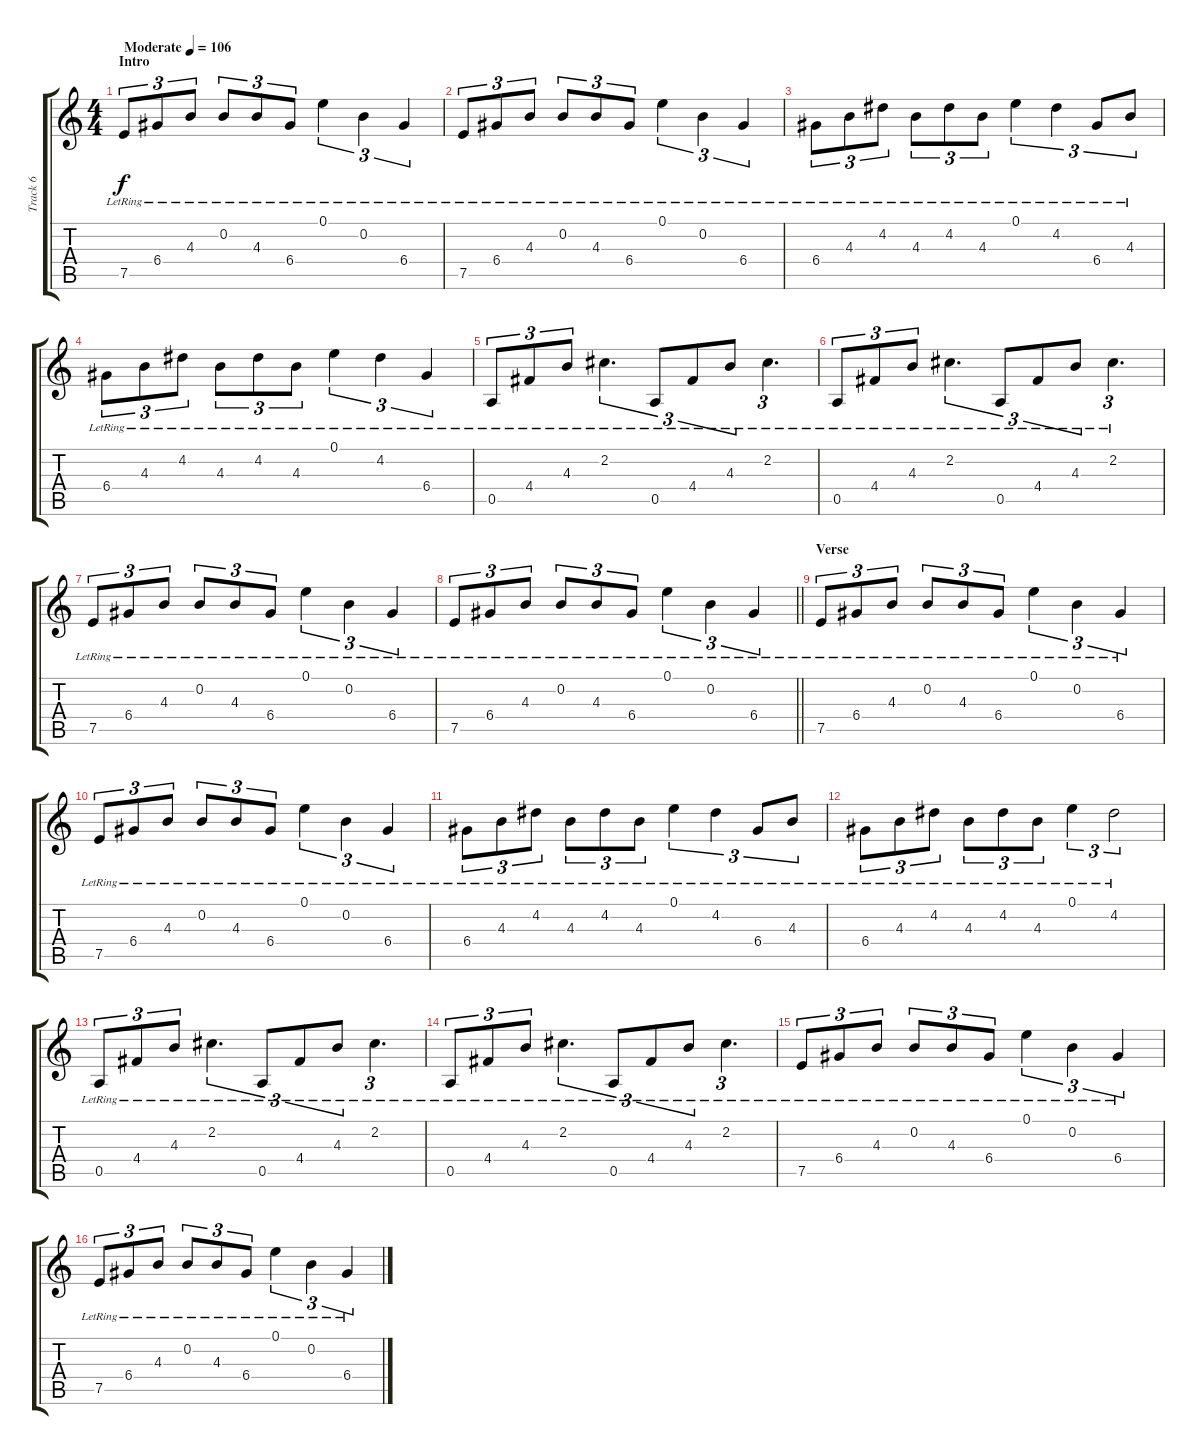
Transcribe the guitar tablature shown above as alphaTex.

\track ("Track 6" "Track 6") {instrument acousticguitarsteel}
\staff {score tabs}
\tuning (E4 B3 G3 D3 A2 E2) {hide}
\ts (4 4)
\section ("" "Intro")
\tempo (106 "Moderate")
\clef g2
\ks c
7.5{lr}.8{tu (3 2) dy f instrument acousticguitarsteel} 6.4{lr}.8{tu (3 2)} 4.3{lr}.8{tu (3 2)} 0.2{lr}.8{tu (3 2)} 4.3{lr}.8{tu (3 2)} 6.4{lr}.8{tu (3 2)} 0.1{lr}.4{tu (3 2)} 0.2{lr}.4{tu (3 2)} 6.4{lr}.4{tu (3 2)} |
7.5{lr}.8{tu (3 2)} 6.4{lr}.8{tu (3 2)} 4.3{lr}.8{tu (3 2)} 0.2{lr}.8{tu (3 2)} 4.3{lr}.8{tu (3 2)} 6.4{lr}.8{tu (3 2)} 0.1{lr}.4{tu (3 2)} 0.2{lr}.4{tu (3 2)} 6.4{lr}.4{tu (3 2)} |
6.4{lr}.8{tu (3 2)} 4.3{lr}.8{tu (3 2)} 4.2{lr}.8{tu (3 2)} 4.3{lr}.8{tu (3 2)} 4.2{lr}.8{tu (3 2)} 4.3{lr}.8{tu (3 2)} 0.1{lr}.4{tu (3 2)} 4.2{lr}.4{tu (3 2)} 6.4{lr}.8{tu (3 2)} 4.3{lr}.8{tu (3 2)} |
6.4{lr}.8{tu (3 2)} 4.3{lr}.8{tu (3 2)} 4.2{lr}.8{tu (3 2)} 4.3{lr}.8{tu (3 2)} 4.2{lr}.8{tu (3 2)} 4.3{lr}.8{tu (3 2)} 0.1{lr}.4{tu (3 2)} 4.2{lr}.4{tu (3 2)} 6.4{lr}.4{tu (3 2)} |
0.5{lr}.8{tu (3 2)} 4.4{lr}.8{tu (3 2)} 4.3{lr}.8{tu (3 2)} 2.2{lr}.4{d tu (3 2)} 0.5{lr}.8{tu (3 2)} 4.4{lr}.8{tu (3 2)} 4.3{lr}.8{tu (3 2)} 2.2{lr}.4{d tu (3 2)} |
0.5{lr}.8{tu (3 2)} 4.4{lr}.8{tu (3 2)} 4.3{lr}.8{tu (3 2)} 2.2{lr}.4{d tu (3 2)} 0.5{lr}.8{tu (3 2)} 4.4{lr}.8{tu (3 2)} 4.3{lr}.8{tu (3 2)} 2.2{lr}.4{d tu (3 2)} |
7.5{lr}.8{tu (3 2)} 6.4{lr}.8{tu (3 2)} 4.3{lr}.8{tu (3 2)} 0.2{lr}.8{tu (3 2)} 4.3{lr}.8{tu (3 2)} 6.4{lr}.8{tu (3 2)} 0.1{lr}.4{tu (3 2)} 0.2{lr}.4{tu (3 2)} 6.4{lr}.4{tu (3 2)} |
\barLineRight lightlight
7.5{lr}.8{tu (3 2)} 6.4{lr}.8{tu (3 2)} 4.3{lr}.8{tu (3 2)} 0.2{lr}.8{tu (3 2)} 4.3{lr}.8{tu (3 2)} 6.4{lr}.8{tu (3 2)} 0.1{lr}.4{tu (3 2)} 0.2{lr}.4{tu (3 2)} 6.4{lr}.4{tu (3 2)} |
\section ("" "Verse")
7.5{lr}.8{tu (3 2)} 6.4{lr}.8{tu (3 2)} 4.3{lr}.8{tu (3 2)} 0.2{lr}.8{tu (3 2)} 4.3{lr}.8{tu (3 2)} 6.4{lr}.8{tu (3 2)} 0.1{lr}.4{tu (3 2)} 0.2{lr}.4{tu (3 2)} 6.4{lr}.4{tu (3 2)} |
7.5{lr}.8{tu (3 2)} 6.4{lr}.8{tu (3 2)} 4.3{lr}.8{tu (3 2)} 0.2{lr}.8{tu (3 2)} 4.3{lr}.8{tu (3 2)} 6.4{lr}.8{tu (3 2)} 0.1{lr}.4{tu (3 2)} 0.2{lr}.4{tu (3 2)} 6.4{lr}.4{tu (3 2)} |
6.4{lr}.8{tu (3 2)} 4.3{lr}.8{tu (3 2)} 4.2{lr}.8{tu (3 2)} 4.3{lr}.8{tu (3 2)} 4.2{lr}.8{tu (3 2)} 4.3{lr}.8{tu (3 2)} 0.1{lr}.4{tu (3 2)} 4.2{lr}.4{tu (3 2)} 6.4{lr}.8{tu (3 2)} 4.3{lr}.8{tu (3 2)} |
6.4{lr}.8{tu (3 2)} 4.3{lr}.8{tu (3 2)} 4.2{lr}.8{tu (3 2)} 4.3{lr}.8{tu (3 2)} 4.2{lr}.8{tu (3 2)} 4.3{lr}.8{tu (3 2)} 0.1{lr}.4{tu (3 2)} 4.2{lr}.2{tu (3 2)} |
0.5{lr}.8{tu (3 2)} 4.4{lr}.8{tu (3 2)} 4.3{lr}.8{tu (3 2)} 2.2{lr}.4{d tu (3 2)} 0.5{lr}.8{tu (3 2)} 4.4{lr}.8{tu (3 2)} 4.3{lr}.8{tu (3 2)} 2.2{lr}.4{d tu (3 2)} |
0.5{lr}.8{tu (3 2)} 4.4{lr}.8{tu (3 2)} 4.3{lr}.8{tu (3 2)} 2.2{lr}.4{d tu (3 2)} 0.5{lr}.8{tu (3 2)} 4.4{lr}.8{tu (3 2)} 4.3{lr}.8{tu (3 2)} 2.2{lr}.4{d tu (3 2)} |
7.5{lr}.8{tu (3 2)} 6.4{lr}.8{tu (3 2)} 4.3{lr}.8{tu (3 2)} 0.2{lr}.8{tu (3 2)} 4.3{lr}.8{tu (3 2)} 6.4{lr}.8{tu (3 2)} 0.1{lr}.4{tu (3 2)} 0.2{lr}.4{tu (3 2)} 6.4{lr}.4{tu (3 2)} |
7.5{lr}.8{tu (3 2)} 6.4{lr}.8{tu (3 2)} 4.3{lr}.8{tu (3 2)} 0.2{lr}.8{tu (3 2)} 4.3{lr}.8{tu (3 2)} 6.4{lr}.8{tu (3 2)} 0.1{lr}.4{tu (3 2)} 0.2{lr}.4{tu (3 2)} 6.4{lr}.4{tu (3 2)}
